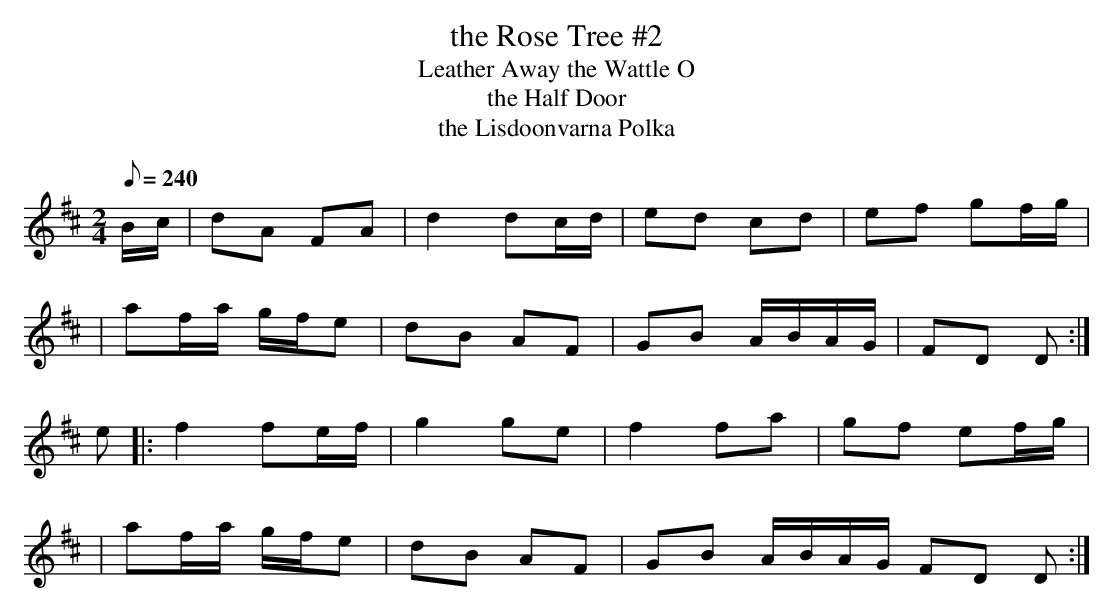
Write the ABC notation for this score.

X:1
T: the Rose Tree #2
T: Leather Away the Wattle O
T: the Half Door
T: the Lisdoonvarna Polka
M: 2/4
L: 1/8
Q: 240
K: D
B/c/ \
| dA FA |d2 dc/d/ | ed cd | ef gf/g/ |
| af/a/ g/f/e | dB AF | GB A/B/A/G/ | FD D :|
e \
|: f2 fe/f/ | g2 ge | f2 fa | gf ef/g/ |
| af/a/ g/f/e | dB AF | GB A/B/A/G/ FD D :|
